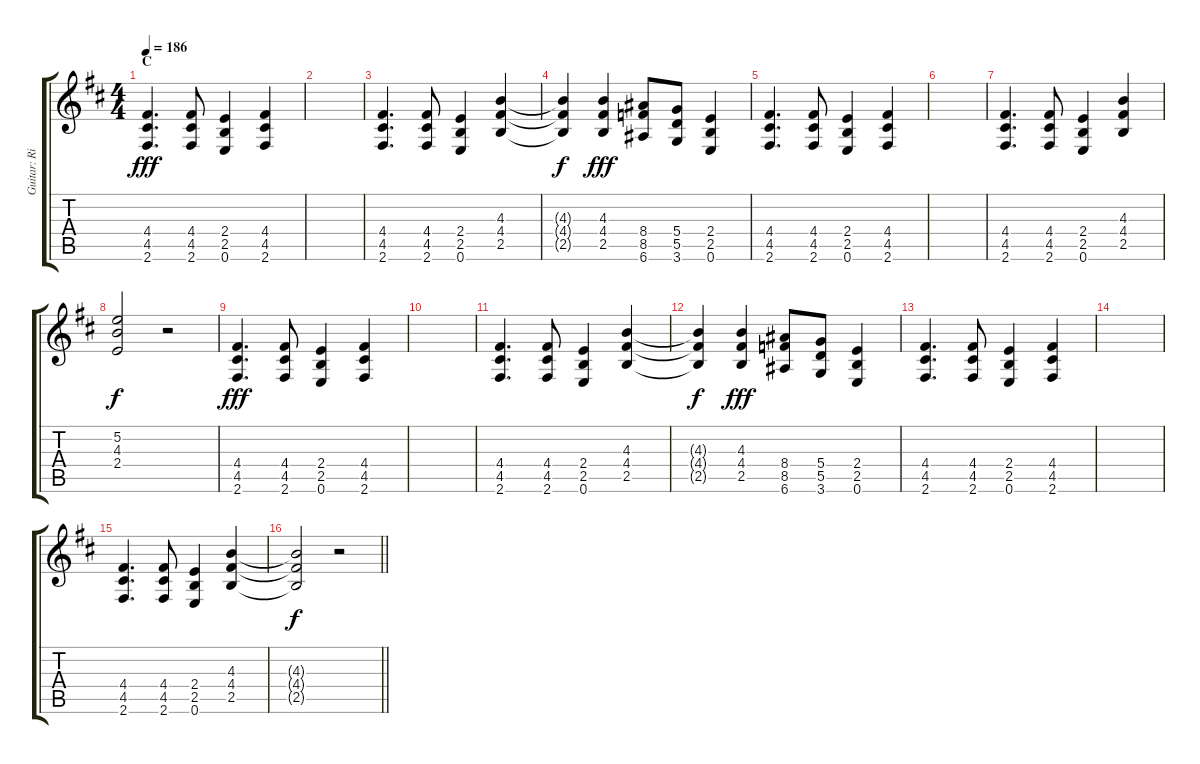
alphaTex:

\track ("Guitar: Rik" "Guitar: Ri") {instrument distortionguitar}
\staff {score tabs}
\tuning (E4 B3 G3 D3 A2 E2) {hide}
\ts (4 4)
\section ("" "C")
\tempo 186
\clef g2
\ks d
(4.4 4.5 2.6).4{d dy fff} (4.4 4.5 2.6).8 (2.4 2.5 0.6).4 (4.4 4.5 2.6).4 |
|
(4.4 4.5 2.6).4{d} (4.4 4.5 2.6).8 (2.4 2.5 0.6).4 (4.3 4.4 2.5).4 |
(4.3{t} 4.4{t} 2.5{t}).4{dy f} (4.3 4.4 2.5).4{dy fff} (8.4 8.5 6.6).8 (5.4 5.5 3.6).8 (2.4 2.5 0.6).4 |
(4.4 4.5 2.6).4{d} (4.4 4.5 2.6).8 (2.4 2.5 0.6).4 (4.4 4.5 2.6).4 |
|
(4.4 4.5 2.6).4{d} (4.4 4.5 2.6).8 (2.4 2.5 0.6).4 (4.3 4.4 2.5).4 |
(5.2 4.3 2.4).2{dy f} r.2 |
(4.4 4.5 2.6).4{d dy fff} (4.4 4.5 2.6).8 (2.4 2.5 0.6).4 (4.4 4.5 2.6).4 |
|
(4.4 4.5 2.6).4{d} (4.4 4.5 2.6).8 (2.4 2.5 0.6).4 (4.3 4.4 2.5).4 |
(4.3{t} 4.4{t} 2.5{t}).4{dy f} (4.3 4.4 2.5).4{dy fff} (8.4 8.5 6.6).8 (5.4 5.5 3.6).8 (2.4 2.5 0.6).4 |
(4.4 4.5 2.6).4{d} (4.4 4.5 2.6).8 (2.4 2.5 0.6).4 (4.4 4.5 2.6).4 |
|
(4.4 4.5 2.6).4{d} (4.4 4.5 2.6).8 (2.4 2.5 0.6).4 (4.3 4.4 2.5).4 |
\barLineRight lightlight
(4.3{t} 4.4{t} 2.5{t}).2{dy f} r.2
